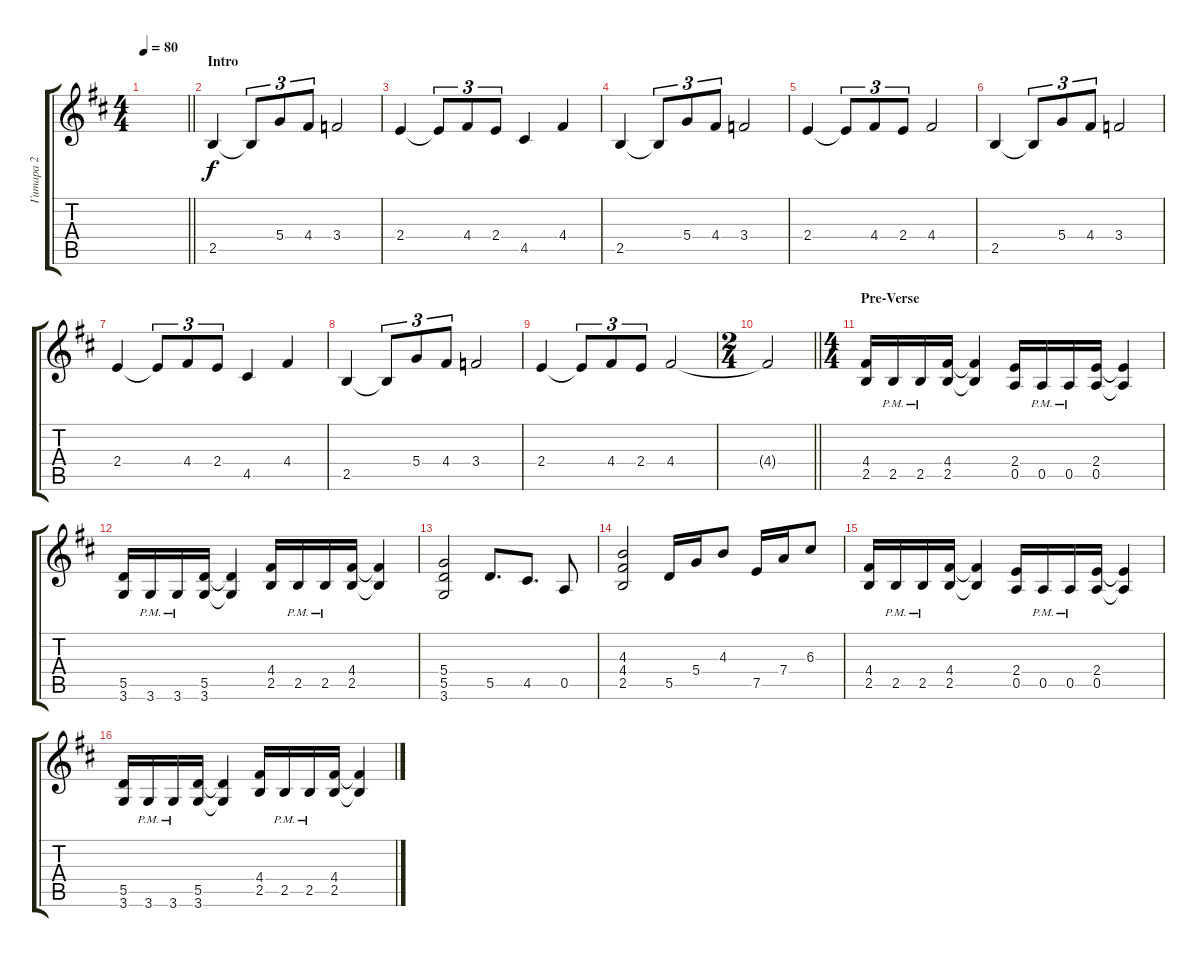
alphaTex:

\track ("Гитара 2" "Гитара 2") {instrument distortionguitar}
\staff {score tabs}
\tuning (E4 B3 G3 D3 A2 E2) {hide}
\ts (4 4)
\tempo 80
\clef g2
\barLineRight lightlight
\ks bminor
|
\section ("" "Intro")
2.5.4 2.5{t}.8{tu (3 2)} 5.4.8{tu (3 2)} 4.4.8{tu (3 2)} 3.4.2 |
2.4.4 2.4{t}.8{tu (3 2)} 4.4.8{tu (3 2)} 2.4.8{tu (3 2)} 4.5.4 4.4.4 |
2.5.4 2.5{t}.8{tu (3 2)} 5.4.8{tu (3 2)} 4.4.8{tu (3 2)} 3.4.2 |
2.4.4 2.4{t}.8{tu (3 2)} 4.4.8{tu (3 2)} 2.4.8{tu (3 2)} 4.4.2 |
2.5.4 2.5{t}.8{tu (3 2)} 5.4.8{tu (3 2)} 4.4.8{tu (3 2)} 3.4.2 |
2.4.4 2.4{t}.8{tu (3 2)} 4.4.8{tu (3 2)} 2.4.8{tu (3 2)} 4.5.4 4.4.4 |
2.5.4 2.5{t}.8{tu (3 2)} 5.4.8{tu (3 2)} 4.4.8{tu (3 2)} 3.4.2 |
2.4.4 2.4{t}.8{tu (3 2)} 4.4.8{tu (3 2)} 2.4.8{tu (3 2)} 4.4.2 |
\ts (2 4)
\barLineRight lightlight
4.4{t}.2 |
\ts (4 4)
\section ("" "Pre-Verse")
(4.4 2.5).16 2.5{pm}.16 2.5{pm}.16 (4.4 2.5).16 (4.4{t} 2.5{t}).4 (2.4 0.5).16 0.5{pm}.16 0.5{pm}.16 (2.4 0.5).16 (2.4{t} 0.5{t}).4 |
(5.5 3.6).16 3.6{pm}.16 3.6{pm}.16 (5.5 3.6).16 (5.5{t} 3.6{t}).4 (4.4 2.5).16 2.5{pm}.16 2.5{pm}.16 (4.4 2.5).16 (4.4{t} 2.5{t}).4 |
(5.4 5.5 3.6).2 5.5.8{d} 4.5.8{d} 0.5.8 |
(4.3 4.4 2.5).2 5.5.16 5.4.16 4.3.8 7.5.16 7.4.16 6.3.8 |
(4.4 2.5).16 2.5{pm}.16 2.5{pm}.16 (4.4 2.5).16 (4.4{t} 2.5{t}).4 (2.4 0.5).16 0.5{pm}.16 0.5{pm}.16 (2.4 0.5).16 (2.4{t} 0.5{t}).4 |
(5.5 3.6).16 3.6{pm}.16 3.6{pm}.16 (5.5 3.6).16 (5.5{t} 3.6{t}).4 (4.4 2.5).16 2.5{pm}.16 2.5{pm}.16 (4.4 2.5).16 (4.4{t} 2.5{t}).4
